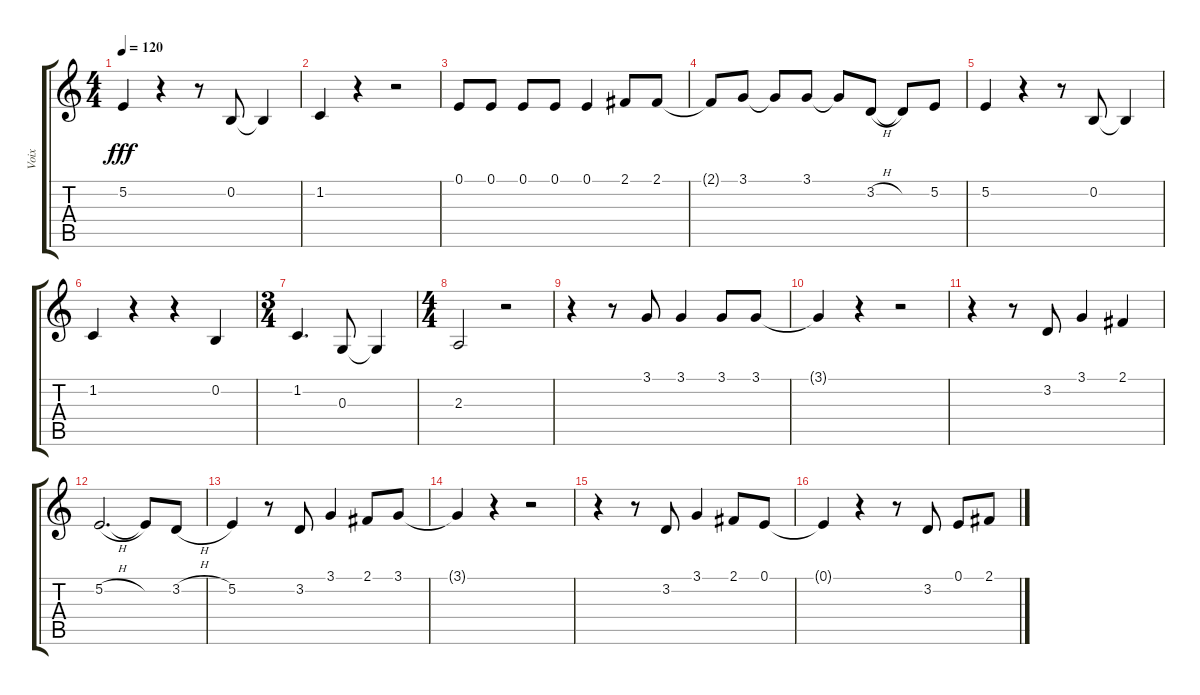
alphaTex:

\track ("Voix" "Voix") {instrument accordion}
\staff {score tabs}
\tuning (E4 B3 G3 D3 A2 E2) {hide}
\ts (4 4)
\tempo 120
\clef g2
\ks c
5.2.4{dy fff} r.4 r.8 0.2.8 0.2{t}.4 |
1.2.4 r.4 r.2 |
0.1.8 0.1.8 0.1.8 0.1.8 0.1.4 2.1.8 2.1.8 |
2.1{t}.8 3.1.8 3.1{t}.8 3.1.8 3.1{t}.8 3.2{h}.8 3.2{t}.8 5.2.8 |
5.2.4 r.4 r.8 0.2.8 0.2{t}.4 |
1.2.4 r.4 r.4 0.2.4 |
\ts (3 4)
1.2.4{d} 0.3.8 0.3{t}.4 |
\ts (4 4)
2.3.2 r.2 |
r.4 r.8 3.1.8 3.1.4 3.1.8 3.1.8 |
3.1{t}.4 r.4 r.2 |
r.4 r.8 3.2.8 3.1.4 2.1.4 |
5.2{h}.2{d} 5.2{t}.8 3.2{h}.8 |
5.2.4 r.8 3.2.8 3.1.4 2.1.8 3.1.8 |
3.1{t}.4 r.4 r.2 |
r.4 r.8 3.2.8 3.1.4 2.1.8 0.1.8 |
0.1{t}.4 r.4 r.8 3.2.8 0.1.8 2.1.8
